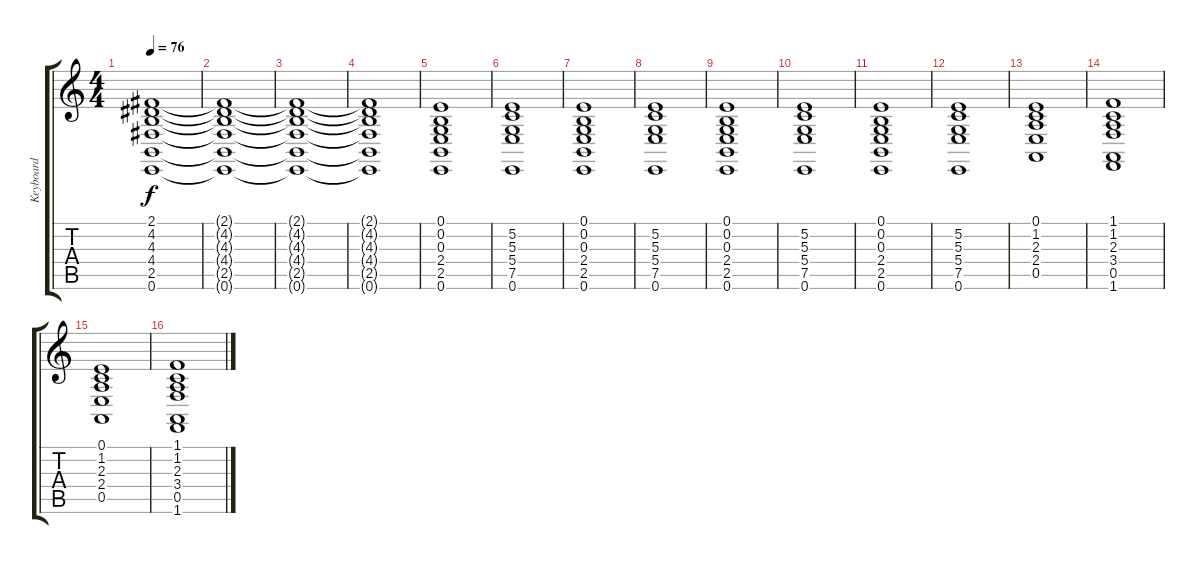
\track ("Keyboard" "Keyboard") {instrument stringensemble1}
\staff {score tabs}
\tuning (E4 B3 G3 D3 A2 E2) {hide}
\ts (4 4)
\tempo 76
\clef g2
\ks c
(2.1 4.2 4.3 4.4 2.5 0.6).1{dy f} |
(2.1{t} 4.2{t} 4.3{t} 4.4{t} 2.5{t} 0.6{t}).1 |
(2.1{t} 4.2{t} 4.3{t} 4.4{t} 2.5{t} 0.6{t}).1 |
(2.1{t} 4.2{t} 4.3{t} 4.4{t} 2.5{t} 0.6{t}).1 |
(0.1 0.2 0.3 2.4 2.5 0.6).1 |
(5.2 5.3 5.4 7.5 0.6).1 |
(0.1 0.2 0.3 2.4 2.5 0.6).1 |
(5.2 5.3 5.4 7.5 0.6).1 |
(0.1 0.2 0.3 2.4 2.5 0.6).1 |
(5.2 5.3 5.4 7.5 0.6).1 |
(0.1 0.2 0.3 2.4 2.5 0.6).1 |
(5.2 5.3 5.4 7.5 0.6).1 |
(0.1 1.2 2.3 2.4 0.5).1 |
(1.1 1.2 2.3 3.4 0.5 1.6).1 |
(0.1 1.2 2.3 2.4 0.5).1 |
(1.1 1.2 2.3 3.4 0.5 1.6).1
